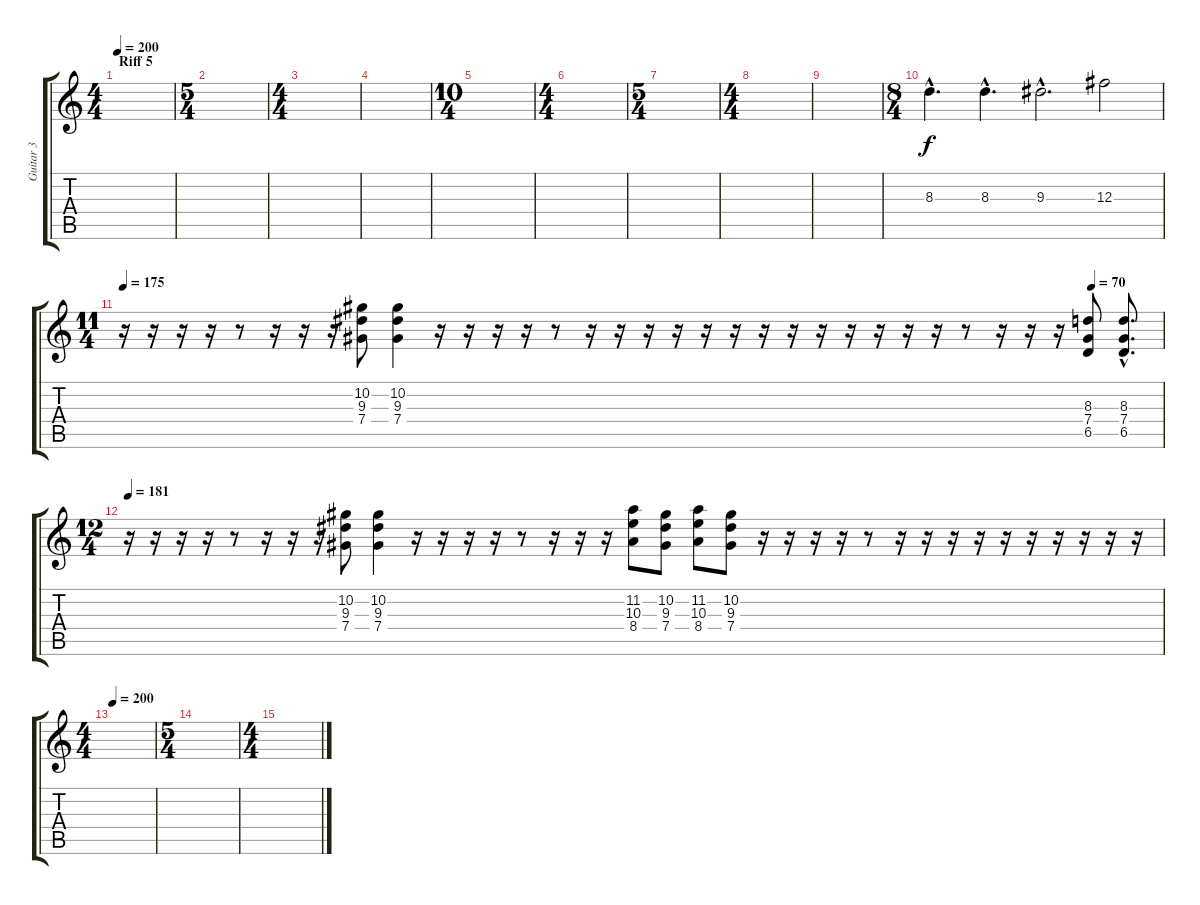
\track ("Guitar 3" "Guitar 3") {instrument distortionguitar}
\staff {score tabs}
\tuning (Eb4 Bb3 Gb3 Db3 Ab2 Eb2) {hide}
\ts (4 4)
\section ("" "Riff 5")
\tempo 200
\clef g2
\ks c
|
\ts (5 4)
|
\ts (4 4)
|
|
\ts (10 4)
|
\ts (4 4)
|
\ts (5 4)
|
\ts (4 4)
|
|
\ts (8 4)
8.3{hac}.4{d} 8.3{hac}.4{d} 9.3{hac}.2{d} 12.3.2 |
\ts (11 4)
\tempo (70 0.9318181818181818)
\tempo 175
r.16 r.16 r.16 r.16 r.8 r.16 r.16 r.16 (10.2 9.3 7.4).8 (10.2 9.3 7.4).4 r.16 r.16 r.16 r.16 r.8 r.16 r.16 r.16 r.16 r.16 r.16 r.16 r.16 r.16 r.16 r.16 r.16 r.16 r.8 r.16 r.16 r.16 (8.3 7.4 6.5).8 (8.3{hac} 7.4{hac} 6.5{hac}).8{d} |
\ts (12 4)
\tempo 200
\tempo 181
r.16 r.16 r.16 r.16 r.8 r.16 r.16 r.16 (10.2 9.3 7.4).8 (10.2 9.3 7.4).4 r.16 r.16 r.16 r.16 r.8 r.16 r.16 r.16 (11.2 10.3 8.4).8 (10.2 9.3 7.4).8 (11.2 10.3 8.4).8 (10.2 9.3 7.4).8 r.16 r.16 r.16 r.16 r.8 r.16 r.16 r.16 r.16 r.16 r.16 r.16 r.16 r.16 r.16 |
\ts (4 4)
\tempo 200
|
\ts (5 4)
|
\ts (4 4)
